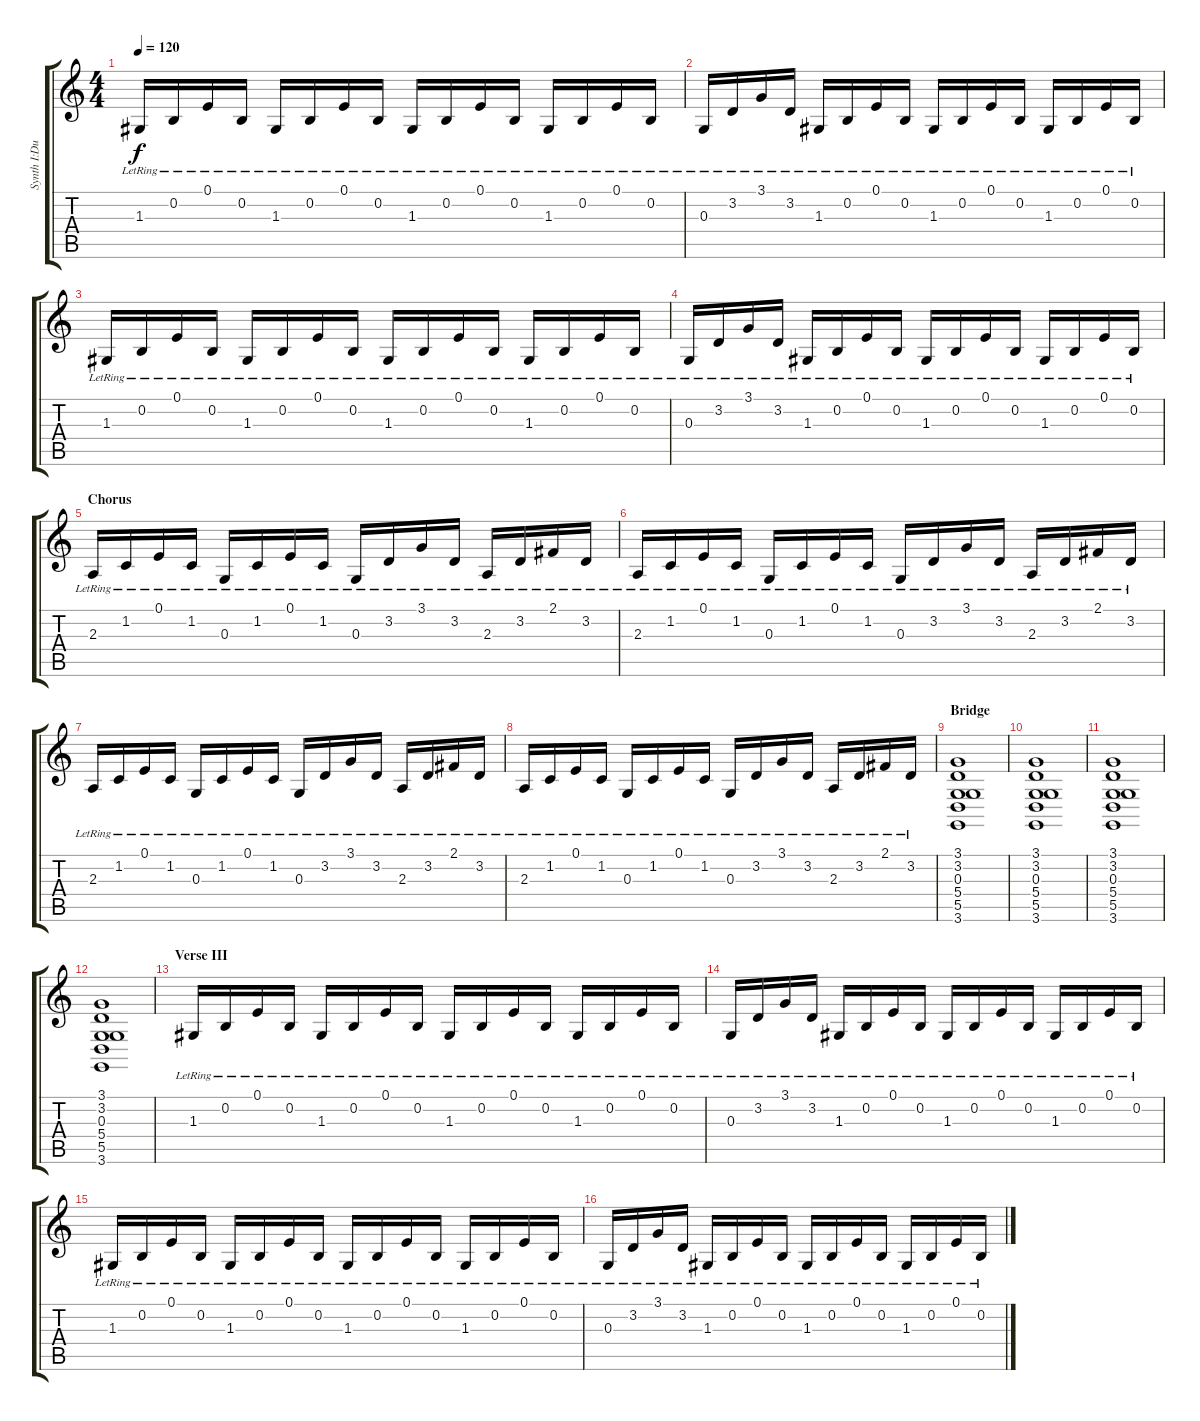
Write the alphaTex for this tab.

\track ("Synth I:Dual Voice" "Synth I:Du") {instrument churchorgan}
\staff {score tabs}
\tuning (E4 B3 G3 D3 A2 E2) {hide}
\ts (4 4)
\tempo 120
\clef g2
\ks c
1.3{lr}.16{dy f} 0.2{lr}.16 0.1{lr}.16 0.2{lr}.16 1.3{lr}.16 0.2{lr}.16 0.1{lr}.16 0.2{lr}.16 1.3{lr}.16 0.2{lr}.16 0.1{lr}.16 0.2{lr}.16 1.3{lr}.16 0.2{lr}.16 0.1{lr}.16 0.2{lr}.16 |
0.3{lr}.16 3.2{lr}.16 3.1{lr}.16 3.2{lr}.16 1.3{lr}.16 0.2{lr}.16 0.1{lr}.16 0.2{lr}.16 1.3{lr}.16 0.2{lr}.16 0.1{lr}.16 0.2{lr}.16 1.3{lr}.16 0.2{lr}.16 0.1{lr}.16 0.2{lr}.16 |
1.3{lr}.16 0.2{lr}.16 0.1{lr}.16 0.2{lr}.16 1.3{lr}.16 0.2{lr}.16 0.1{lr}.16 0.2{lr}.16 1.3{lr}.16 0.2{lr}.16 0.1{lr}.16 0.2{lr}.16 1.3{lr}.16 0.2{lr}.16 0.1{lr}.16 0.2{lr}.16 |
0.3{lr}.16 3.2{lr}.16 3.1{lr}.16 3.2{lr}.16 1.3{lr}.16 0.2{lr}.16 0.1{lr}.16 0.2{lr}.16 1.3{lr}.16 0.2{lr}.16 0.1{lr}.16 0.2{lr}.16 1.3{lr}.16 0.2{lr}.16 0.1{lr}.16 0.2{lr}.16 |
\section ("" "Chorus")
2.3{lr}.16 1.2{lr}.16 0.1{lr}.16 1.2{lr}.16 0.3{lr}.16 1.2{lr}.16 0.1{lr}.16 1.2{lr}.16 0.3{lr}.16 3.2{lr}.16 3.1{lr}.16 3.2{lr}.16 2.3{lr}.16 3.2{lr}.16 2.1{lr}.16 3.2{lr}.16 |
2.3{lr}.16 1.2{lr}.16 0.1{lr}.16 1.2{lr}.16 0.3{lr}.16 1.2{lr}.16 0.1{lr}.16 1.2{lr}.16 0.3{lr}.16 3.2{lr}.16 3.1{lr}.16 3.2{lr}.16 2.3{lr}.16 3.2{lr}.16 2.1{lr}.16 3.2{lr}.16 |
2.3{lr}.16 1.2{lr}.16 0.1{lr}.16 1.2{lr}.16 0.3{lr}.16 1.2{lr}.16 0.1{lr}.16 1.2{lr}.16 0.3{lr}.16 3.2{lr}.16 3.1{lr}.16 3.2{lr}.16 2.3{lr}.16 3.2{lr}.16 2.1{lr}.16 3.2{lr}.16 |
2.3{lr}.16 1.2{lr}.16 0.1{lr}.16 1.2{lr}.16 0.3{lr}.16 1.2{lr}.16 0.1{lr}.16 1.2{lr}.16 0.3{lr}.16 3.2{lr}.16 3.1{lr}.16 3.2{lr}.16 2.3{lr}.16 3.2{lr}.16 2.1{lr}.16 3.2{lr}.16 |
\section ("" "Bridge")
(3.1 3.2 0.3 5.4 5.5 3.6).1 |
(3.1 3.2 0.3 5.4 5.5 3.6).1 |
(3.1 3.2 0.3 5.4 5.5 3.6).1 |
(3.1 3.2 0.3 5.4 5.5 3.6).1 |
\section ("" "Verse III")
1.3{lr}.16 0.2{lr}.16 0.1{lr}.16 0.2{lr}.16 1.3{lr}.16 0.2{lr}.16 0.1{lr}.16 0.2{lr}.16 1.3{lr}.16 0.2{lr}.16 0.1{lr}.16 0.2{lr}.16 1.3{lr}.16 0.2{lr}.16 0.1{lr}.16 0.2{lr}.16 |
0.3{lr}.16 3.2{lr}.16 3.1{lr}.16 3.2{lr}.16 1.3{lr}.16 0.2{lr}.16 0.1{lr}.16 0.2{lr}.16 1.3{lr}.16 0.2{lr}.16 0.1{lr}.16 0.2{lr}.16 1.3{lr}.16 0.2{lr}.16 0.1{lr}.16 0.2{lr}.16 |
1.3{lr}.16 0.2{lr}.16 0.1{lr}.16 0.2{lr}.16 1.3{lr}.16 0.2{lr}.16 0.1{lr}.16 0.2{lr}.16 1.3{lr}.16 0.2{lr}.16 0.1{lr}.16 0.2{lr}.16 1.3{lr}.16 0.2{lr}.16 0.1{lr}.16 0.2{lr}.16 |
0.3{lr}.16 3.2{lr}.16 3.1{lr}.16 3.2{lr}.16 1.3{lr}.16 0.2{lr}.16 0.1{lr}.16 0.2{lr}.16 1.3{lr}.16 0.2{lr}.16 0.1{lr}.16 0.2{lr}.16 1.3{lr}.16 0.2{lr}.16 0.1{lr}.16 0.2{lr}.16
